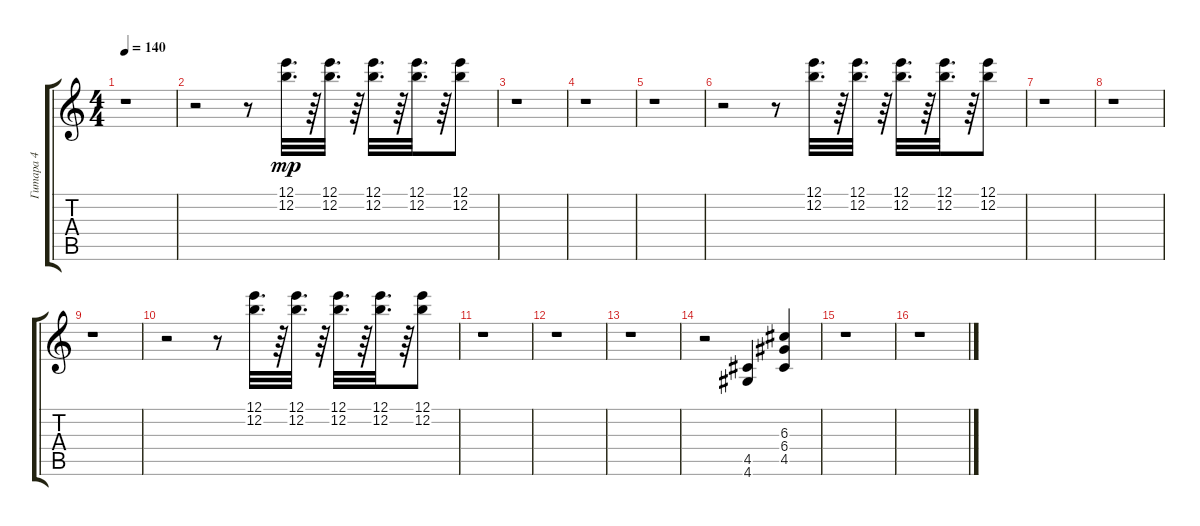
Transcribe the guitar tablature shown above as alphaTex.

\track ("Гитара 4" "Гитара 4") {instrument distortionguitar}
\staff {score tabs}
\tuning (E4 B3 G3 D3 A2 E2) {hide}
\ts (4 4)
\tempo 140
\clef g2
\ks c
r.1{dy mp} |
r.2 r.8 (12.1 12.2).32{d} r.64 (12.1 12.2).32{d} r.64 (12.1 12.2).32{d} r.64 (12.1 12.2).32{d} r.64 (12.1 12.2).8 |
r.1 |
r.1 |
r.1 |
r.2 r.8 (12.1 12.2).32{d} r.64 (12.1 12.2).32{d} r.64 (12.1 12.2).32{d} r.64 (12.1 12.2).32{d} r.64 (12.1 12.2).8 |
r.1 |
r.1 |
r.1 |
r.2 r.8 (12.1 12.2).32{d} r.64 (12.1 12.2).32{d} r.64 (12.1 12.2).32{d} r.64 (12.1 12.2).32{d} r.64 (12.1 12.2).8 |
r.1 |
r.1 |
r.1 |
r.2 (4.5 4.6).4 (6.3 6.4 4.5).4 |
r.1 |
r.1
